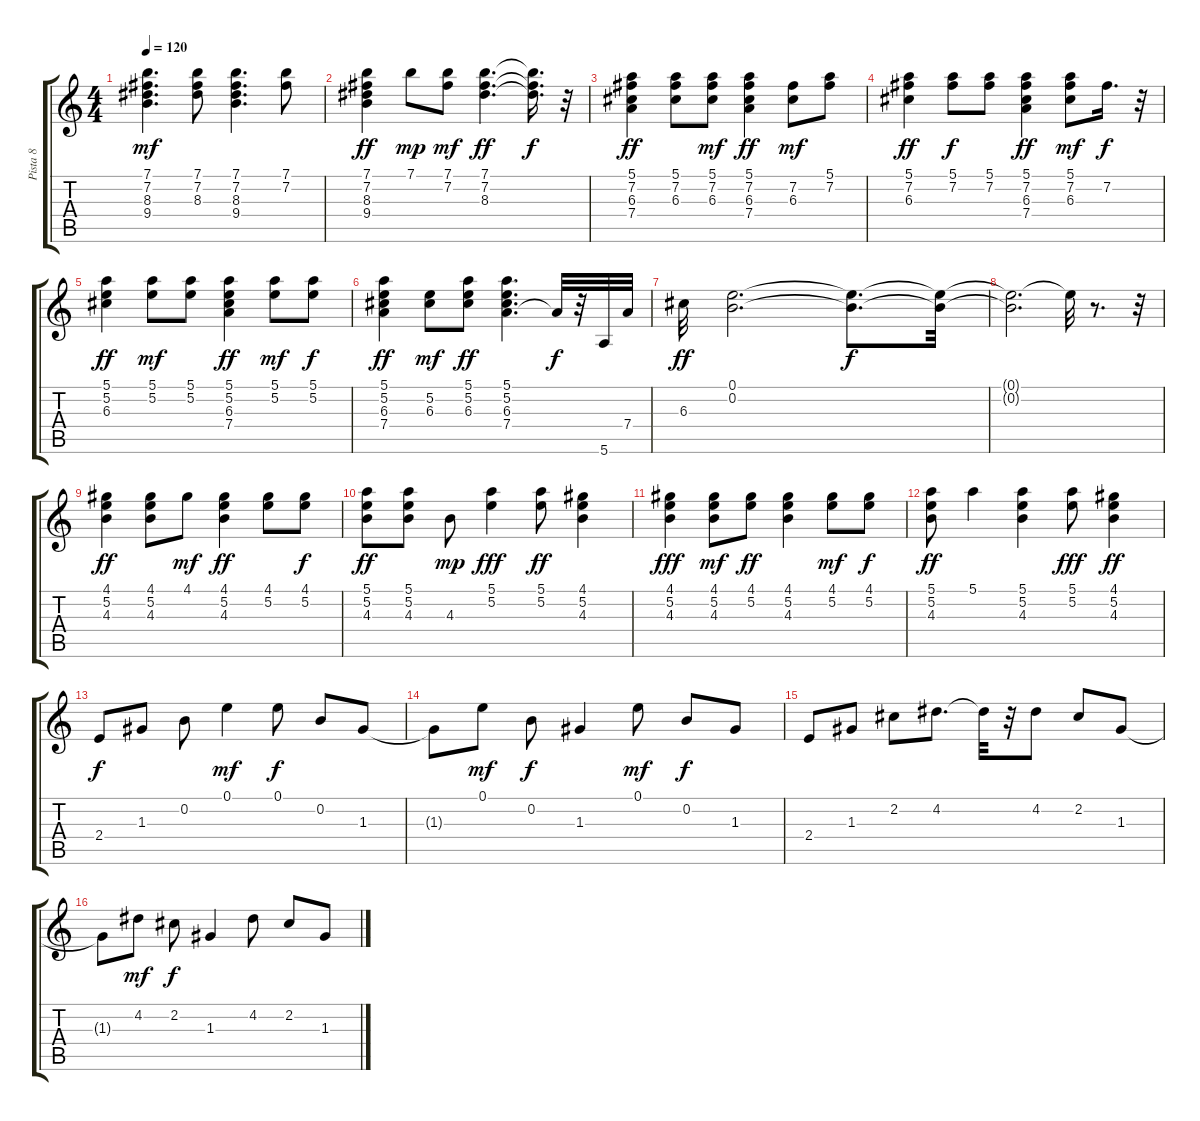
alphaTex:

\track ("Pista 8" "Pista 8") {instrument acousticguitarsteel}
\staff {score tabs}
\tuning (E4 B3 G3 D3 A2 E2) {hide}
\ts (4 4)
\tempo 120
\clef g2
\ks c
(7.1 7.2 8.3 9.4).4{d dy mf} (7.1 7.2 8.3).8 (7.1 7.2 8.3 9.4).4{d} (7.1 7.2).8 |
(7.1 7.2 8.3 9.4).4{dy ff} 7.1.8{dy mp} (7.1 7.2).8{dy mf} (7.1 7.2 8.3).4{d dy ff} (7.1{t} 7.2{t} 8.3{t}).16{d dy f} r.32 |
(5.1 7.2 6.3 7.4).4{dy ff} (5.1 7.2 6.3).8 (5.1 7.2 6.3).8{dy mf} (5.1 7.2 6.3 7.4).4{dy ff} (7.2 6.3).8{dy mf} (5.1 7.2).8 |
(5.1 7.2 6.3).4{dy ff} (5.1 7.2).8{dy f} (5.1 7.2).8 (5.1 7.2 6.3 7.4).4{dy ff} (5.1 7.2 6.3).8{dy mf} 7.2.16{d dy f} r.32 |
(5.1 5.2 6.3).4{dy ff} (5.1 5.2).8{dy mf} (5.1 5.2).8 (5.1 5.2 6.3 7.4).4{dy ff} (5.1 5.2).8{dy mf} (5.1 5.2).8{dy f} |
(5.1 5.2 6.3 7.4).4{dy ff} (5.2 6.3).8{dy mf} (5.1 5.2 6.3).8{dy ff} (5.1 5.2 6.3 7.4).4{d} 7.4{t}.32{dy f} r.32 5.6.32 7.4.32 |
6.3.32{dy ff} (0.1 0.2).2{d} (0.1{t} 0.2{t}).8{d dy f} (0.1{t} 0.2{t}).32 |
(0.1{t} 0.2{t}).2{d} 0.1{t}.32 r.8{d} r.32 |
(4.1 5.2 4.3).4{dy ff} (4.1 5.2 4.3).8 4.1.8{dy mf} (4.1 5.2 4.3).4{dy ff} (4.1 5.2).8 (4.1 5.2).8{dy f} |
(5.1 5.2 4.3).8{dy ff} (5.1 5.2 4.3).8 4.3.8{dy mp} (5.1 5.2).4{dy fff} (5.1 5.2).8{dy ff} (4.1 5.2 4.3).4 |
(4.1 5.2 4.3).4{dy fff} (4.1 5.2 4.3).8{dy mf} (4.1 5.2).8{dy ff} (4.1 5.2 4.3).4 (4.1 5.2).8{dy mf} (4.1 5.2).8{dy f} |
(5.1 5.2 4.3).8{dy ff} 5.1.4 (5.1 5.2 4.3).4 (5.1 5.2).8{dy fff} (4.1 5.2 4.3).4{dy ff} |
2.4.8{dy f} 1.3.8 0.2.8 0.1.4{dy mf} 0.1.8{dy f} 0.2.8 1.3.8 |
1.3{t}.8 0.1.8{dy mf} 0.2.8{dy f} 1.3.4 0.1.8{dy mf} 0.2.8{dy f} 1.3.8 |
2.4.8 1.3.8 2.2.8 4.2.8{d} 4.2{t}.32 r.32 4.2.8 2.2.8 1.3.8 |
1.3{t}.8 4.2.8{dy mf} 2.2.8{dy f} 1.3.4 4.2.8 2.2.8 1.3.8
